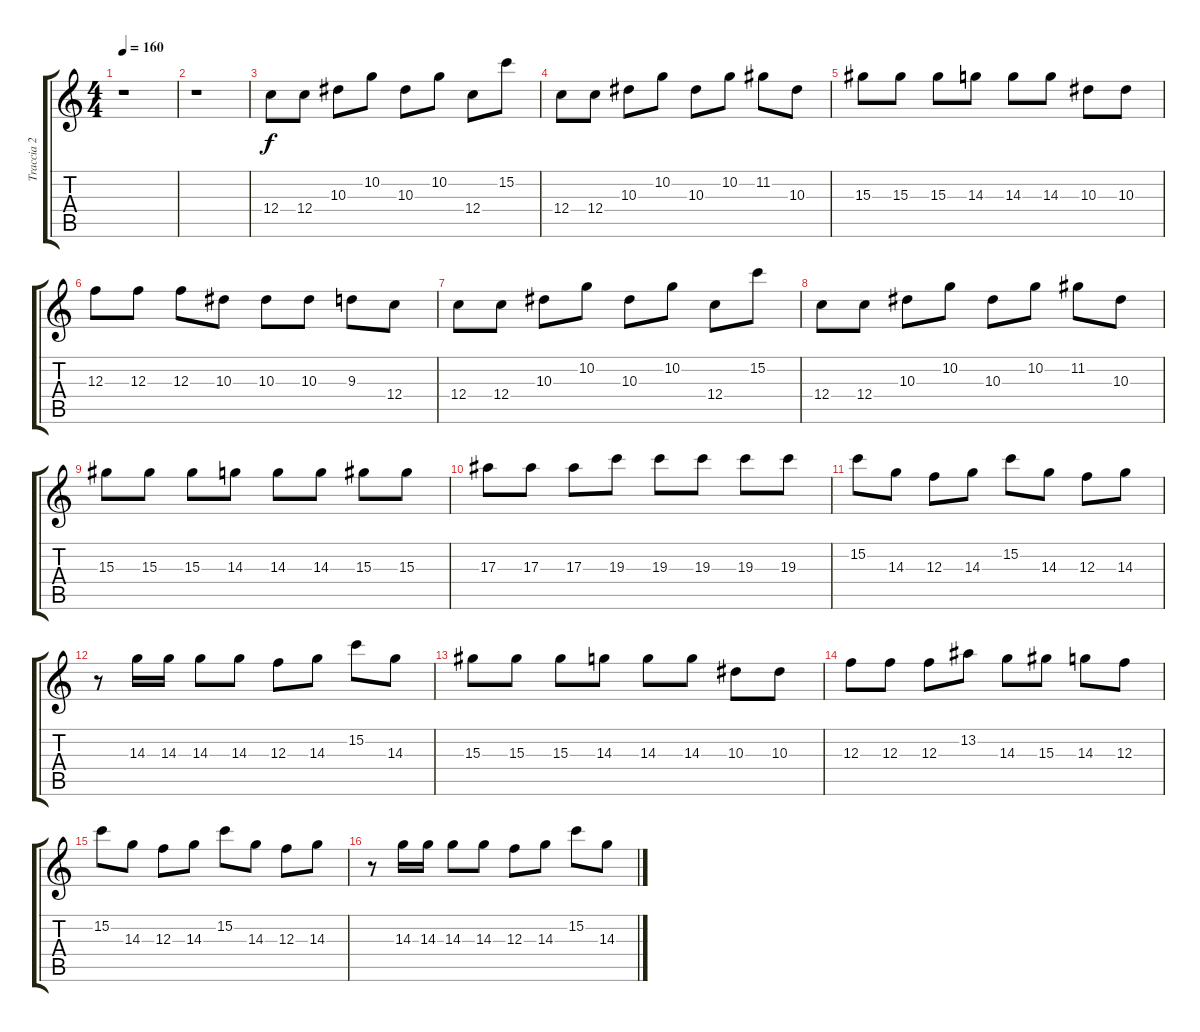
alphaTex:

\track ("Traccia 2" "Traccia 2") {instrument distortionguitar}
\staff {score tabs}
\tuning (D4 A3 F3 C3 G2 C2) {hide}
\ts (4 4)
\tempo 160
\clef g2
\ks c
r.1{dy f} |
r.1 |
12.4.8{volume 15 instrument overdrivenguitar} 12.4.8 10.3.8 10.2.8 10.3.8 10.2.8 12.4.8 15.2.8 |
12.4.8 12.4.8 10.3.8 10.2.8 10.3.8 10.2.8 11.2.8 10.3.8 |
15.3.8 15.3.8 15.3.8 14.3.8 14.3.8 14.3.8 10.3.8 10.3.8 |
12.3.8 12.3.8 12.3.8 10.3.8 10.3.8 10.3.8 9.3.8 12.4.8 |
12.4.8 12.4.8 10.3.8 10.2.8 10.3.8 10.2.8 12.4.8 15.2.8 |
12.4.8 12.4.8 10.3.8 10.2.8 10.3.8 10.2.8 11.2.8 10.3.8 |
15.3.8 15.3.8 15.3.8 14.3.8 14.3.8 14.3.8 15.3.8 15.3.8 |
17.3.8 17.3.8 17.3.8 19.3.8 19.3.8 19.3.8 19.3.8 19.3.8 |
15.2.8 14.3.8 12.3.8 14.3.8 15.2.8 14.3.8 12.3.8 14.3.8 |
r.8 14.3.16 14.3.16 14.3.8 14.3.8 12.3.8 14.3.8 15.2.8 14.3.8 |
15.3.8 15.3.8 15.3.8 14.3.8 14.3.8 14.3.8 10.3.8 10.3.8 |
12.3.8 12.3.8 12.3.8 13.2.8 14.3.8 15.3.8 14.3.8 12.3.8 |
15.2.8 14.3.8 12.3.8 14.3.8 15.2.8 14.3.8 12.3.8 14.3.8 |
r.8 14.3.16 14.3.16 14.3.8 14.3.8 12.3.8 14.3.8 15.2.8 14.3.8
